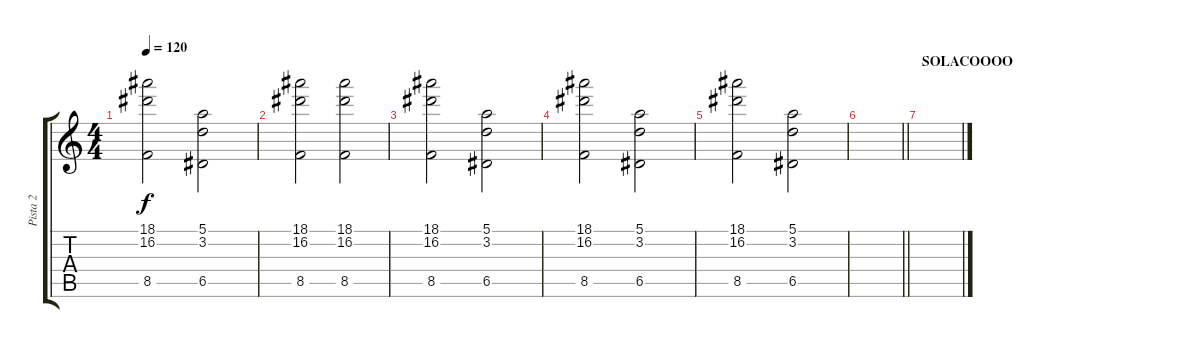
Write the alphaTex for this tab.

\track ("Pista 2" "Pista 2") {instrument acousticguitarsteel}
\staff {score tabs}
\tuning (E4 B3 G3 D3 A2 E2) {hide}
\ts (4 4)
\tempo 120
\clef g2
\ks c
(18.1 16.2 8.5).2{dy f} (5.1 3.2 6.5).2 |
(18.1 16.2 8.5).2 (18.1 16.2 8.5).2 |
(18.1 16.2 8.5).2 (5.1 3.2 6.5).2 |
(18.1 16.2 8.5).2 (5.1 3.2 6.5).2 |
(18.1 16.2 8.5).2 (5.1 3.2 6.5).2 |
\barLineRight lightlight
|
\section ("" "SOLACOOOO")
